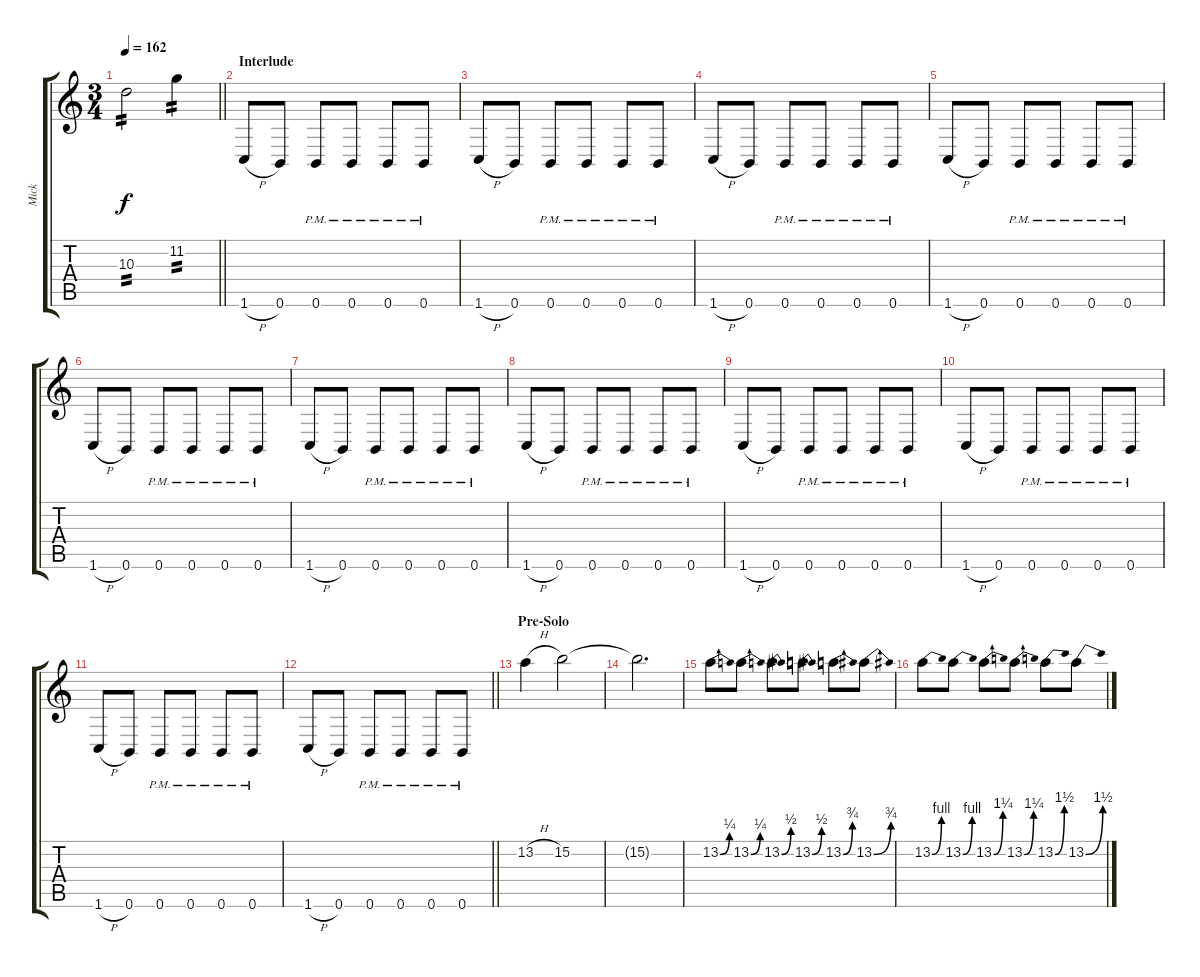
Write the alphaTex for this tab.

\track ("Mick" "Mick") {instrument distortionguitar}
\staff {score tabs}
\tuning (Db4 Ab3 E3 B2 Gb2 B1) {hide}
\ts (3 4)
\tempo 162
\clef g2
\barLineRight lightlight
\ks c
10.3.2{tp 2 dy f} 11.2.4{tp 2} |
\section ("" "Interlude")
1.6{h}.8 0.6.8 0.6{pm}.8 0.6{pm}.8 0.6{pm}.8 0.6{pm}.8 |
1.6{h}.8 0.6.8 0.6{pm}.8 0.6{pm}.8 0.6{pm}.8 0.6{pm}.8 |
1.6{h}.8 0.6.8 0.6{pm}.8 0.6{pm}.8 0.6{pm}.8 0.6{pm}.8 |
1.6{h}.8 0.6.8 0.6{pm}.8 0.6{pm}.8 0.6{pm}.8 0.6{pm}.8 |
1.6{h}.8 0.6.8 0.6{pm}.8 0.6{pm}.8 0.6{pm}.8 0.6{pm}.8 |
1.6{h}.8 0.6.8 0.6{pm}.8 0.6{pm}.8 0.6{pm}.8 0.6{pm}.8 |
1.6{h}.8 0.6.8 0.6{pm}.8 0.6{pm}.8 0.6{pm}.8 0.6{pm}.8 |
1.6{h}.8 0.6.8 0.6{pm}.8 0.6{pm}.8 0.6{pm}.8 0.6{pm}.8 |
1.6{h}.8 0.6.8 0.6{pm}.8 0.6{pm}.8 0.6{pm}.8 0.6{pm}.8 |
1.6{h}.8 0.6.8 0.6{pm}.8 0.6{pm}.8 0.6{pm}.8 0.6{pm}.8 |
\barLineRight lightlight
1.6{h}.8 0.6.8 0.6{pm}.8 0.6{pm}.8 0.6{pm}.8 0.6{pm}.8 |
\section ("" "Pre-Solo")
13.2{h}.4 15.2.2 |
15.2{t}.2{d} |
13.2{be (bend 0 0 60 1)}.8 13.2{be (bend 0 0 60 1)}.8 13.2{be (bend 0 0 60 2)}.8 13.2{be (bend 0 0 60 2)}.8 13.2{be (bend 0 0 60 3)}.8 13.2{be (bend 0 0 60 3)}.8 |
13.2{be (bend 0 0 60 4)}.8 13.2{be (bend 0 0 60 4)}.8 13.2{be (bend 0 0 60 5)}.8 13.2{be (bend 0 0 60 5)}.8 13.2{be (bend 0 0 60 6)}.8 13.2{be (bend 0 0 60 6)}.8
